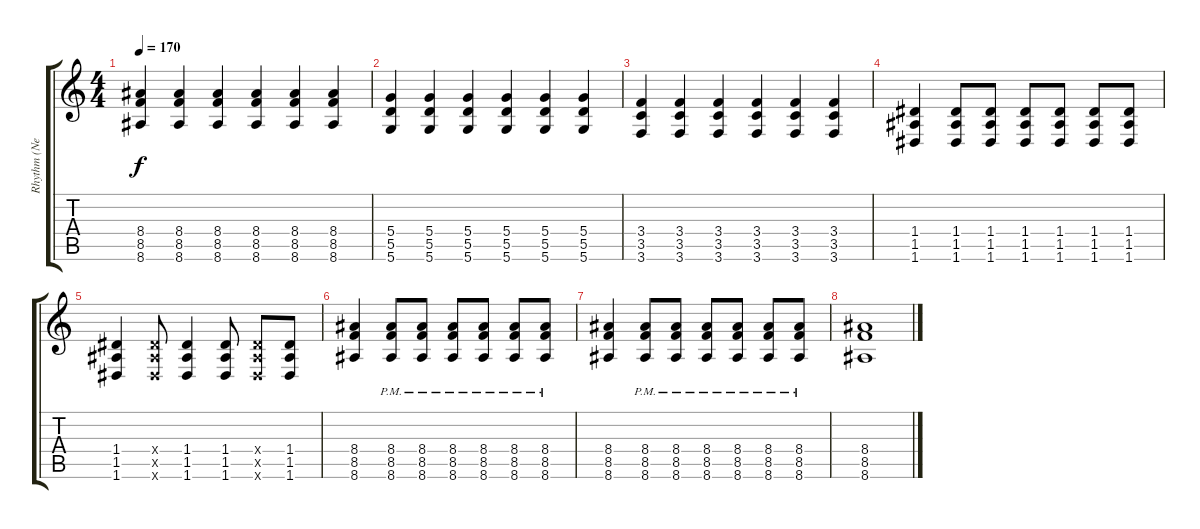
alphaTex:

\track ("Rhythm (Neil Westfall)" "Rhythm (Ne") {instrument distortionguitar}
\staff {score tabs}
\tuning (E4 B3 G3 D3 A2 D2) {hide}
\ts (4 4)
\tempo 170
\clef g2
\ks c
(8.4 8.5 8.6).4{dy f} (8.4 8.5 8.6).4 (8.4 8.5 8.6).4 (8.4 8.5 8.6).4 (8.4 8.5 8.6).4 (8.4 8.5 8.6).4 |
(5.4 5.5 5.6).4 (5.4 5.5 5.6).4 (5.4 5.5 5.6).4 (5.4 5.5 5.6).4 (5.4 5.5 5.6).4 (5.4 5.5 5.6).4 |
(3.4 3.5 3.6).4 (3.4 3.5 3.6).4 (3.4 3.5 3.6).4 (3.4 3.5 3.6).4 (3.4 3.5 3.6).4 (3.4 3.5 3.6).4 |
(1.4 1.5 1.6).4 (1.4 1.5 1.6).8 (1.4 1.5 1.6).8 (1.4 1.5 1.6).8 (1.4 1.5 1.6).8 (1.4 1.5 1.6).8 (1.4 1.5 1.6).8 |
(1.4 1.5 1.6).4 (1.4{x} 1.5{x} 1.6{x}).8 (1.4 1.5 1.6).4 (1.4 1.5 1.6).8 (1.4{x} 1.5{x} 1.6{x}).8 (1.4 1.5 1.6).8 |
(8.4 8.5 8.6).4 (8.4{pm} 8.5{pm} 8.6{pm}).8 (8.4{pm} 8.5{pm} 8.6{pm}).8 (8.4{pm} 8.5{pm} 8.6{pm}).8 (8.4{pm} 8.5{pm} 8.6{pm}).8 (8.4{pm} 8.5{pm} 8.6{pm}).8 (8.4{pm} 8.5{pm} 8.6{pm}).8 |
(8.4 8.5 8.6).4 (8.4{pm} 8.5{pm} 8.6{pm}).8 (8.4{pm} 8.5{pm} 8.6{pm}).8 (8.4{pm} 8.5{pm} 8.6{pm}).8 (8.4{pm} 8.5{pm} 8.6{pm}).8 (8.4{pm} 8.5{pm} 8.6{pm}).8 (8.4{pm} 8.5{pm} 8.6{pm}).8 |
(8.4 8.5 8.6).1
